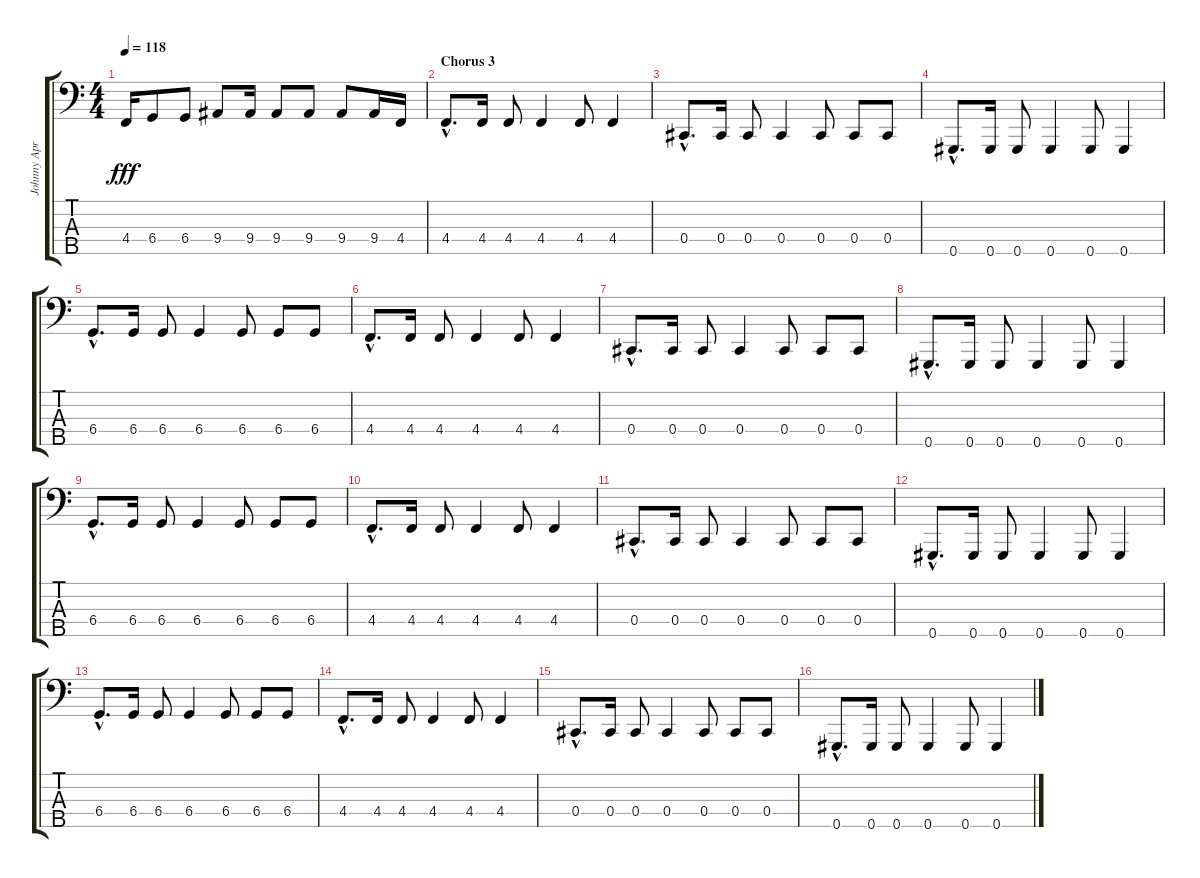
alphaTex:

\track ("Johnny April - Bass" "Johnny Apr") {instrument electricbasspick}
\staff {score tabs}
\tuning (Gb2 Db2 Ab1 Db1 Ab0) {hide}
\ts (4 4)
\tempo 118
\clef f4
\ks c
4.4.16{dy fff} 6.4.8 6.4.8 9.4.8 9.4.16 9.4.8 9.4.8 9.4.8 9.4.16 4.4.16 |
\section ("" "Chorus 3")
4.4{hac}.8{d} 4.4.16 4.4.8 4.4.4 4.4.8 4.4.4 |
0.4{hac}.8{d} 0.4.16 0.4.8 0.4.4 0.4.8 0.4.8 0.4.8 |
0.5{hac}.8{d} 0.5.16 0.5.8 0.5.4 0.5.8 0.5.4 |
6.4{hac}.8{d} 6.4.16 6.4.8 6.4.4 6.4.8 6.4.8 6.4.8 |
4.4{hac}.8{d} 4.4.16 4.4.8 4.4.4 4.4.8 4.4.4 |
0.4{hac}.8{d} 0.4.16 0.4.8 0.4.4 0.4.8 0.4.8 0.4.8 |
0.5{hac}.8{d} 0.5.16 0.5.8 0.5.4 0.5.8 0.5.4 |
6.4{hac}.8{d} 6.4.16 6.4.8 6.4.4 6.4.8 6.4.8 6.4.8 |
4.4{hac}.8{d} 4.4.16 4.4.8 4.4.4 4.4.8 4.4.4 |
0.4{hac}.8{d} 0.4.16 0.4.8 0.4.4 0.4.8 0.4.8 0.4.8 |
0.5{hac}.8{d} 0.5.16 0.5.8 0.5.4 0.5.8 0.5.4 |
6.4{hac}.8{d} 6.4.16 6.4.8 6.4.4 6.4.8 6.4.8 6.4.8 |
4.4{hac}.8{d} 4.4.16 4.4.8 4.4.4 4.4.8 4.4.4 |
0.4{hac}.8{d} 0.4.16 0.4.8 0.4.4 0.4.8 0.4.8 0.4.8 |
0.5{hac}.8{d} 0.5.16 0.5.8 0.5.4 0.5.8 0.5.4
